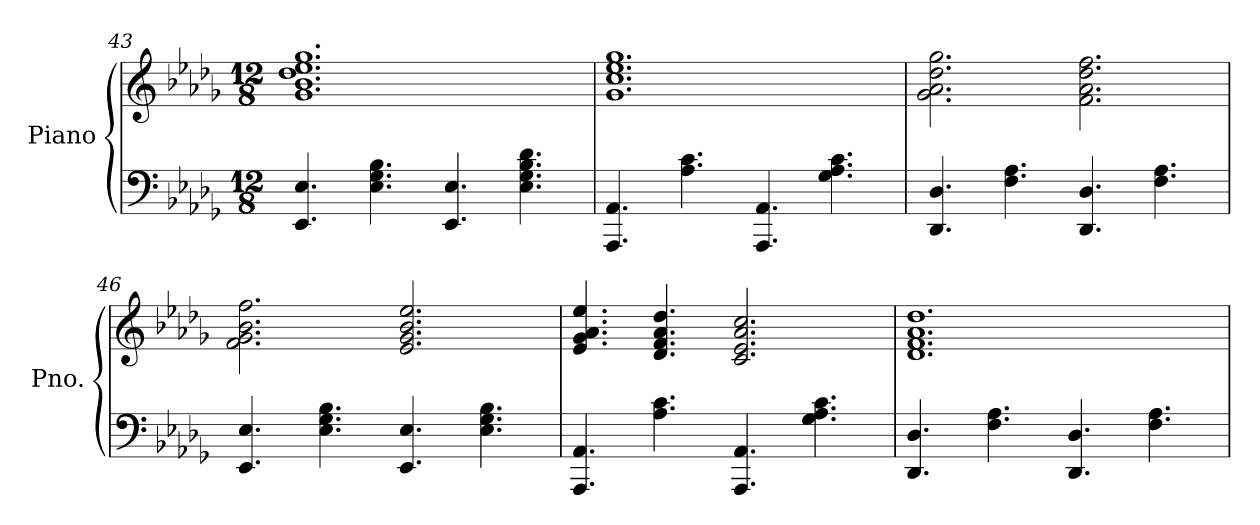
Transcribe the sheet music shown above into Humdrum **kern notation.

**kern	**kern
*part1	*part1
*staff2	*staff1
*I"Piano	*
*I'Pno.	*
*clefF4	*clefG2
*k[b-e-a-d-g-]	*k[b-e-a-d-g-]
*M12/8	*M12/8
=43	=43
4.EE-/ 4.E-/	1.g- 1.b- 1.dd- 1.ee- 1.gg-
4.E-\ 4.G-\ 4.B-\	.
4.EE-/ 4.E-/	.
4.E-\ 4.G-\ 4.B-\ 4.d-\	.
=44	=44
4.AAA-/ 4.AA-/	1.g- 1.cc 1.ee- 1.gg-
4.A-\ 4.c\	.
4.AAA-/ 4.AA-/	.
4.G-\ 4.A-\ 4.c\	.
=45	=45
4.DD-/ 4.D-/	2.g-\ 2.a-\ 2.dd-\ 2.gg-\
4.F\ 4.A-\	.
4.DD-/ 4.D-/	2.f\ 2.a-\ 2.dd-\ 2.ff\
4.F\ 4.A-\	.
!!LO:LB:g=z
=46	=46
4.EE-/ 4.E-/	2.f\ 2.g-\ 2.b-\ 2.ff\
4.E-\ 4.G-\ 4.B-\	.
4.EE-/ 4.E-/	2.e-/ 2.g-/ 2.b-/ 2.ee-/
4.E-\ 4.G-\ 4.B-\	.
=47	=47
4.AAA-/ 4.AA-/	4.e-/ 4.g-/ 4.a-/ 4.ee-/
4.A-\ 4.c\	4.d-/ 4.f/ 4.a-/ 4.dd-/
4.AAA-/ 4.AA-/	2.c/ 2.e-/ 2.a-/ 2.cc/
4.G-\ 4.A-\ 4.c\	.
=48	=48
4.DD-/ 4.D-/	1.d- 1.f 1.a- 1.dd-
4.F\ 4.A-\	.
4.DD-/ 4.D-/	.
4.F\ 4.A-\	.
=	=
*-	*-
